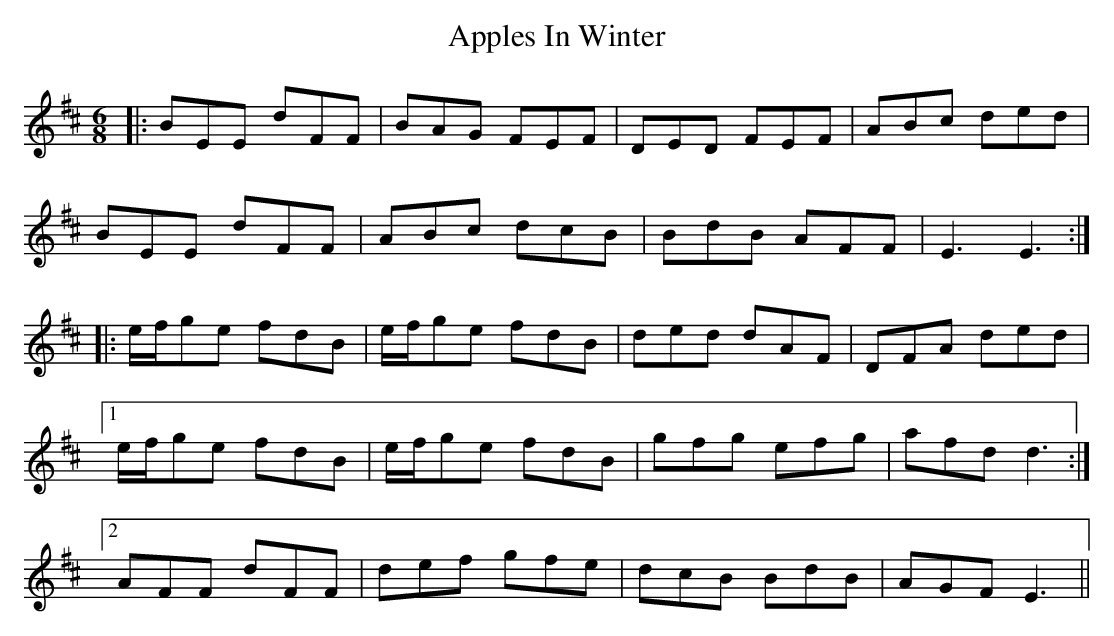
X:1
T: Apples In Winter
M: 6/8
L: 1/8
K: Edor
|:BEE dFF|BAG FEF|DED FEF|ABc ded|
BEE dFF|ABc dcB|BdB AFF|E3 E3:|
|:e/f/ge fdB|e/f/ge fdB|ded dAF|DFA ded|
[1 e/f/ge fdB|e/f/ge fdB|gfg efg|afd d3:|
[2 AFF dFF|def gfe|dcB BdB|AGF E3||
